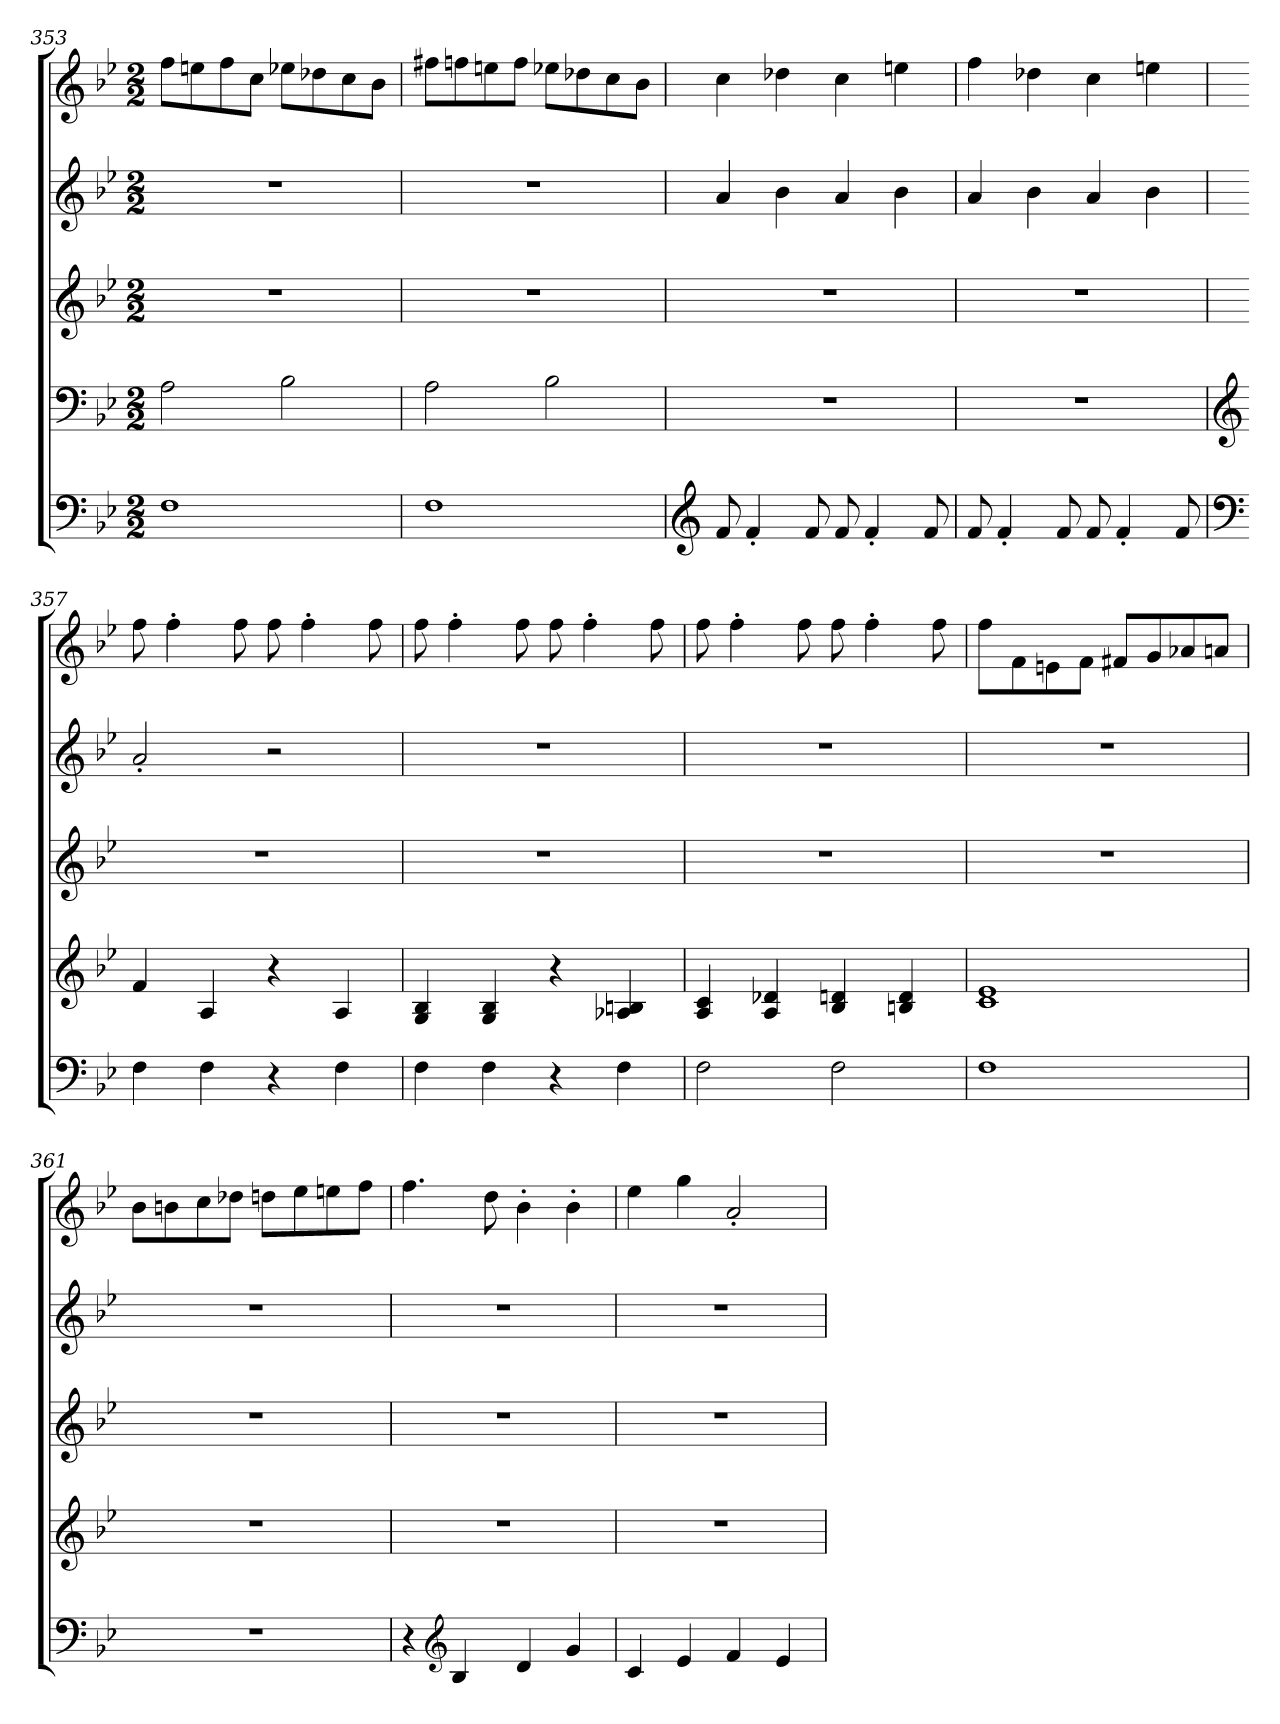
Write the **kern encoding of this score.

**kern	**kern	**kern	**kern	**kern
*part5	*part4	*part3	*part2	*part1
*staff5	*staff4	*staff3	*staff2	*staff1
!!LO:LB:g=z
*clefF4	*clefF4	*clefG2	*clefG2	*clefG2
*k[b-e-]	*k[b-e-]	*k[b-e-]	*k[b-e-]	*k[b-e-]
*M2/2	*M2/2	*M2/2	*M2/2	*M2/2
*MM169	*MM169	*MM169	*MM169	*MM169
=353	=353	=353	=353	=353
1F	2A\	1r	1r	8ff\L
.	.	.	.	8een\
.	.	.	.	8ff\
.	.	.	.	8cc\J
.	2B-\	.	.	8ee-X\L
.	.	.	.	8dd-X\
.	.	.	.	8cc\
.	.	.	.	8b-\J
=354	=354	=354	=354	=354
1F	2A\	1r	1r	8ff#X\L
.	.	.	.	8ffn\
.	.	.	.	8een\
.	.	.	.	8ff\J
.	2B-\	.	.	8ee-X\L
.	.	.	.	8dd-X\
.	.	.	.	8cc\
.	.	.	.	8b-\J
=355	=355	=355	=355	=355
*clefG2	*	*	*	*
8f/	1r	1r	4a/	4cc\
4f'/	.	.	.	.
.	.	.	4b-\	4dd-X\
8f/	.	.	.	.
8f/	.	.	4a/	4cc\
4f'/	.	.	.	.
.	.	.	4b-\	4een\
8f/	.	.	.	.
=356	=356	=356	=356	=356
8f/	1r	1r	4a/	4ff\
4f'/	.	.	.	.
.	.	.	4b-\	4dd-X\
8f/	.	.	.	.
8f/	.	.	4a/	4cc\
4f'/	.	.	.	.
.	.	.	4b-\	4een\
8f/	.	.	.	.
!!LO:PB:g=z
=357	=357	=357	=357	=357
*clefF4	*clefG2	*	*	*
*	*	*	*	*MM167
4F\	4f/	1r	2a'/	8ff\
.	.	.	.	4ff'\
4F\	4A/	.	.	.
.	.	.	.	8ff\
4r	4r	.	2r	8ff\
.	.	.	.	4ff'\
4F\	4A/	.	.	.
.	.	.	.	8ff\
=358	=358	=358	=358	=358
4F\	4G/ 4B-/	1r	1r	8ff\
.	.	.	.	4ff'\
4F\	4G/ 4B-/	.	.	.
.	.	.	.	8ff\
4r	4r	.	.	8ff\
.	.	.	.	4ff'\
4F\	4A-X/ 4Bn/	.	.	.
.	.	.	.	8ff\
=359	=359	=359	=359	=359
2F\	4A/ 4c/	1r	1r	8ff\
.	.	.	.	4ff'\
.	4A/ 4d-X/	.	.	.
.	.	.	.	8ff\
2F\	4B-/ 4dn/	.	.	8ff\
.	.	.	.	4ff'\
.	4Bn/ 4d/	.	.	.
.	.	.	.	8ff\
=360	=360	=360	=360	=360
*	*	*	*	*MM168
1F	1c 1e-	1r	1r	8ff\L
.	.	.	.	8f\
.	.	.	.	8en\
.	.	.	.	8f\J
.	.	.	.	8f#X/L
.	.	.	.	8g/
.	.	.	.	8a-X/
.	.	.	.	8an/J
!!LO:LB:g=z
=361	=361	=361	=361	=361
1r	1r	1r	1r	8b-\L
.	.	.	.	8bn\
.	.	.	.	8cc\
.	.	.	.	8dd-X\J
.	.	.	.	8ddn\L
.	.	.	.	8ee-\
.	.	.	.	8een\
.	.	.	.	8ff\J
=362	=362	=362	=362	=362
*	*	*	*	*MM169
4r	1r	1r	1r	4.ff\
*clefG2	*	*	*	*
4B-/	.	.	.	.
.	.	.	.	8dd\
4d/	.	.	.	4b-'\
4g/	.	.	.	4b-'\
=363	=363	=363	=363	=363
4c/	1r	1r	1r	4ee-\
4e-/	.	.	.	4gg\
4f/	.	.	.	2a'/
4e-/	.	.	.	.
=	=	=	=	=
*-	*-	*-	*-	*-
